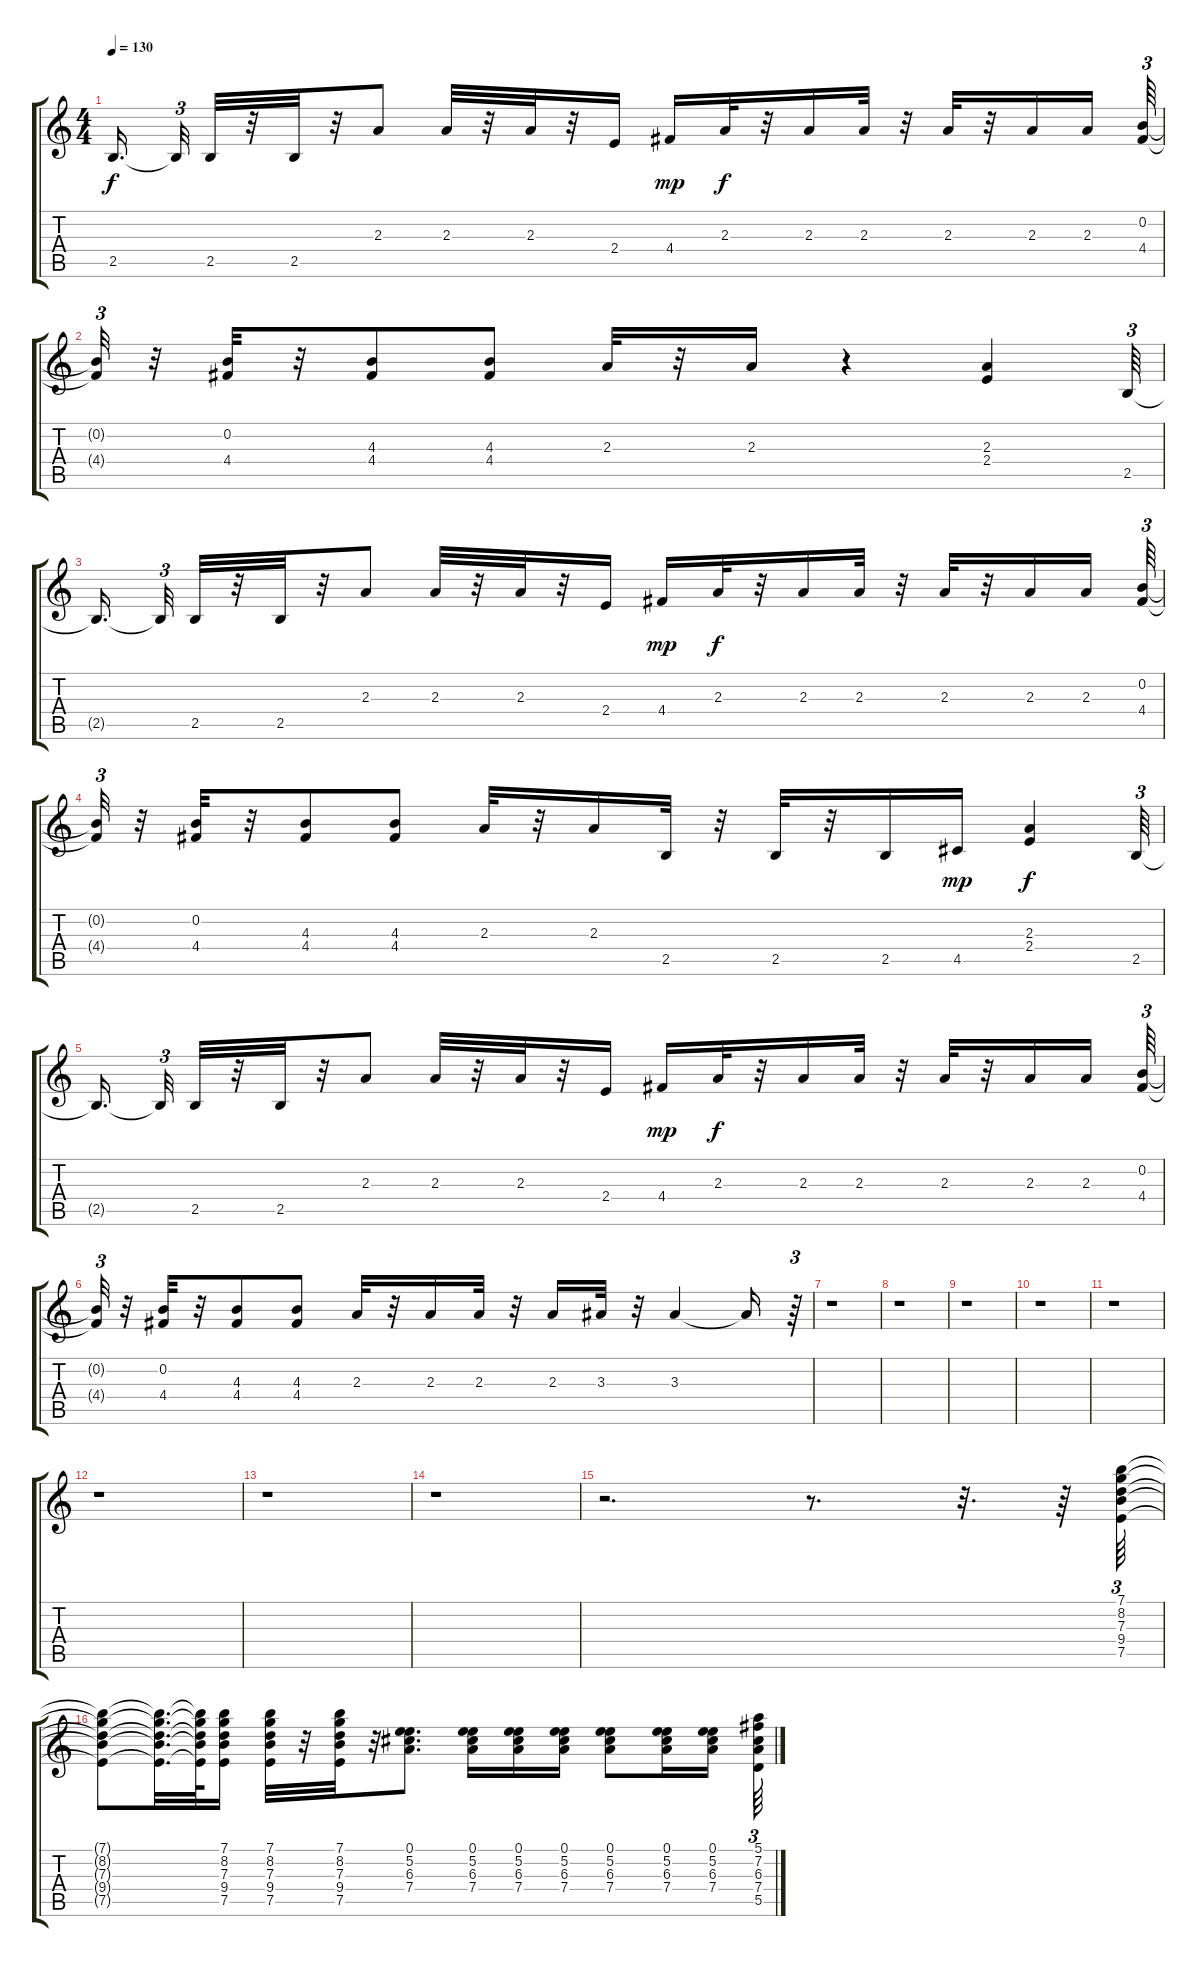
\track "" {instrument acousticguitarsteel}
\staff {score tabs}
\tuning (E4 B3 G3 D3 A2 E2) {hide}
\ts (4 4)
\tempo 130
\clef g2
\ks c
2.5{t}.16{d dy f} 2.5{t}.32{tu (3 2)} 2.5.32 r.32 2.5.32 r.32 2.3.8 2.3.32 r.32 2.3.32 r.32 2.4.16 4.4.16{dy mp} 2.3.32{dy f} r.32 2.3.16 2.3.32 r.32 2.3.32 r.32 2.3.16 2.3.16 (0.2 4.4).64{tu (3 2)} |
(0.2{t} 4.4{t}).32{tu (3 2)} r.32 (0.2 4.4).32 r.32 (4.3 4.4).8 (4.3 4.4).8 2.3.32 r.32 2.3.16 r.4 (2.3 2.4).4 2.5.64{tu (3 2)} |
2.5{t}.16{d} 2.5{t}.32{tu (3 2)} 2.5.32 r.32 2.5.32 r.32 2.3.8 2.3.32 r.32 2.3.32 r.32 2.4.16 4.4.16{dy mp} 2.3.32{dy f} r.32 2.3.16 2.3.32 r.32 2.3.32 r.32 2.3.16 2.3.16 (0.2 4.4).64{tu (3 2)} |
(0.2{t} 4.4{t}).32{tu (3 2)} r.32 (0.2 4.4).32 r.32 (4.3 4.4).8 (4.3 4.4).8 2.3.32 r.32 2.3.16 2.5.32 r.32 2.5.32 r.32 2.5.16 4.5.16{dy mp} (2.3 2.4).4{dy f} 2.5.64{tu (3 2)} |
2.5{t}.16{d} 2.5{t}.32{tu (3 2)} 2.5.32 r.32 2.5.32 r.32 2.3.8 2.3.32 r.32 2.3.32 r.32 2.4.16 4.4.16{dy mp} 2.3.32{dy f} r.32 2.3.16 2.3.32 r.32 2.3.32 r.32 2.3.16 2.3.16 (0.2 4.4).64{tu (3 2)} |
(0.2{t} 4.4{t}).32{tu (3 2)} r.32 (0.2 4.4).32 r.32 (4.3 4.4).8 (4.3 4.4).8 2.3.32 r.32 2.3.16 2.3.32 r.32 2.3.16 3.3.32 r.32 3.3.4 3.3{t}.16 r.64{tu (3 2)} |
r.1 |
r.1 |
r.1 |
r.1 |
r.1 |
r.1 |
r.1 |
r.1 |
r.2{d} r.8{d} r.32{d} r.64 (7.1 8.2 7.3 9.4 7.5).64{tu (3 2)} |
(7.1{t} 8.2{t} 7.3{t} 9.4{t} 7.5{t}).8 (7.1{t} 8.2{t} 7.3{t} 9.4{t} 7.5{t}).32{d} (7.1{t} 8.2{t} 7.3{t} 9.4{t} 7.5{t}).64 (7.1 8.2 7.3 9.4 7.5).16 (7.1 8.2 7.3 9.4 7.5).32 r.32 (7.1 8.2 7.3 9.4 7.5).32 r.32 (0.1 5.2 6.3 7.4).8{d} (0.1 5.2 6.3 7.4).16 (0.1 5.2 6.3 7.4).16 (0.1 5.2 6.3 7.4).16 (0.1 5.2 6.3 7.4).8 (0.1 5.2 6.3 7.4).16 (0.1 5.2 6.3 7.4).16 (5.1 7.2 6.3 7.4 5.5).64{tu (3 2)}
